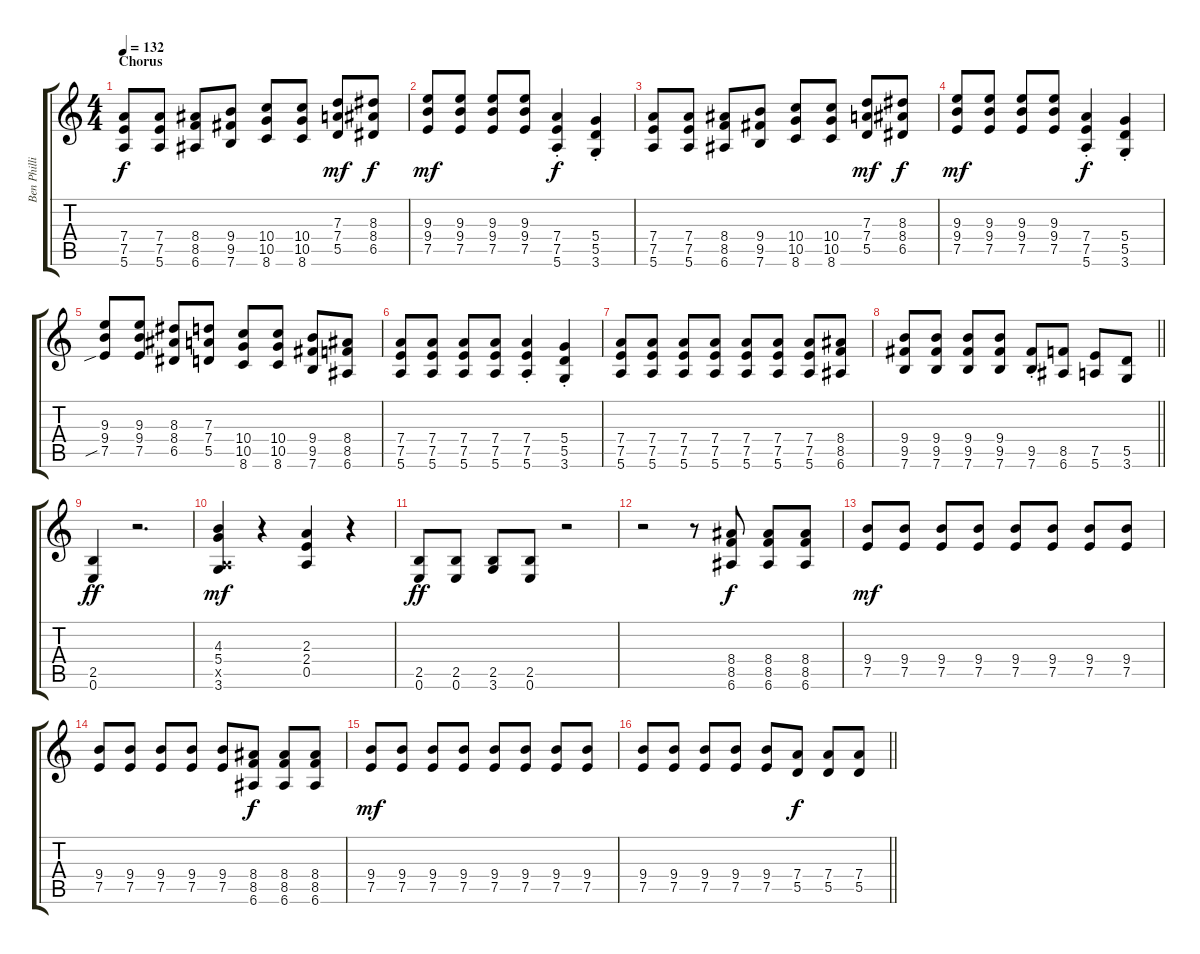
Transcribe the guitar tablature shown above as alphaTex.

\track ("Ben Phillips" "Ben Philli") {instrument distortionguitar}
\staff {score tabs}
\tuning (E4 B3 G3 D3 A2 E2) {hide}
\ts (4 4)
\section ("" "Chorus")
\tempo 132
\clef g2
\ks c
(7.4 7.5 5.6).8{dy f} (7.4 7.5 5.6).8 (8.4 8.5 6.6).8 (9.4 9.5 7.6).8 (10.4 10.5 8.6).8 (10.4 10.5 8.6).8 (7.3 7.4 5.5).8{dy mf} (8.3 8.4 6.5).8{dy f} |
(9.3 9.4 7.5).8{dy mf} (9.3 9.4 7.5).8 (9.3 9.4 7.5).8 (9.3 9.4 7.5).8 (7.4{st} 7.5{st} 5.6{st}).4{dy f} (5.4{st} 5.5{st} 3.6).4 |
(7.4 7.5 5.6).8 (7.4 7.5 5.6).8 (8.4 8.5 6.6).8 (9.4 9.5 7.6).8 (10.4 10.5 8.6).8 (10.4 10.5 8.6).8 (7.3 7.4 5.5).8{dy mf} (8.3 8.4 6.5).8{dy f} |
(9.3 9.4 7.5).8{dy mf} (9.3 9.4 7.5).8 (9.3 9.4 7.5).8 (9.3 9.4 7.5).8 (7.4{st} 7.5{st} 5.6{st}).4{dy f} (5.4{st} 5.5{st} 3.6).4 |
(9.3 9.4 7.5{sib}).8 (9.3 9.4 7.5).8 (8.3 8.4 6.5).8 (7.3 7.4 5.5).8 (10.4 10.5 8.6).8 (10.4 10.5 8.6).8 (9.4 9.5 7.6).8 (8.4 8.5 6.6).8 |
(7.4 7.5 5.6).8 (7.4 7.5 5.6).8 (7.4 7.5 5.6).8 (7.4 7.5 5.6).8 (7.4{st} 7.5{st} 5.6{st}).4 (5.4{st} 5.5{st} 3.6{st}).4 |
(7.4 7.5 5.6).8 (7.4 7.5 5.6).8 (7.4 7.5 5.6).8 (7.4 7.5 5.6).8 (7.4 7.5 5.6).8 (7.4 7.5 5.6).8 (7.4 7.5 5.6).8 (8.4 8.5 6.6).8 |
\barLineRight lightlight
(9.4 9.5 7.6).8 (9.4 9.5 7.6).8 (9.4 9.5 7.6).8 (9.4 9.5 7.6).8 (9.5{st} 7.6).8 (8.5 6.6).8 (7.5 5.6).8 (5.5 3.6).8 |
(2.5 0.6).4{dy ff} r.2{d} |
(4.3 5.4 0.5{x} 3.6).4{dy mf} r.4 (2.3 2.4 0.5).4 r.4 |
(2.5 0.6).8{dy ff} (2.5 0.6).8 (2.5 3.6).8 (2.5 0.6).8 r.2 |
r.2 r.8 (8.4 8.5 6.6).8{dy f} (8.4 8.5 6.6).8 (8.4 8.5 6.6).8 |
(9.4 7.5).8{dy mf} (9.4 7.5).8 (9.4 7.5).8 (9.4 7.5).8 (9.4 7.5).8 (9.4 7.5).8 (9.4 7.5).8 (9.4 7.5).8 |
(9.4 7.5).8 (9.4 7.5).8 (9.4 7.5).8 (9.4 7.5).8 (9.4 7.5).8 (8.4 8.5 6.6).8{dy f} (8.4 8.5 6.6).8 (8.4 8.5 6.6).8 |
(9.4 7.5).8{dy mf} (9.4 7.5).8 (9.4 7.5).8 (9.4 7.5).8 (9.4 7.5).8 (9.4 7.5).8 (9.4 7.5).8 (9.4 7.5).8 |
\barLineRight lightlight
(9.4 7.5).8 (9.4 7.5).8 (9.4 7.5).8 (9.4 7.5).8 (9.4 7.5).8 (7.4 5.5).8{dy f} (7.4 5.5).8 (7.4 5.5).8
